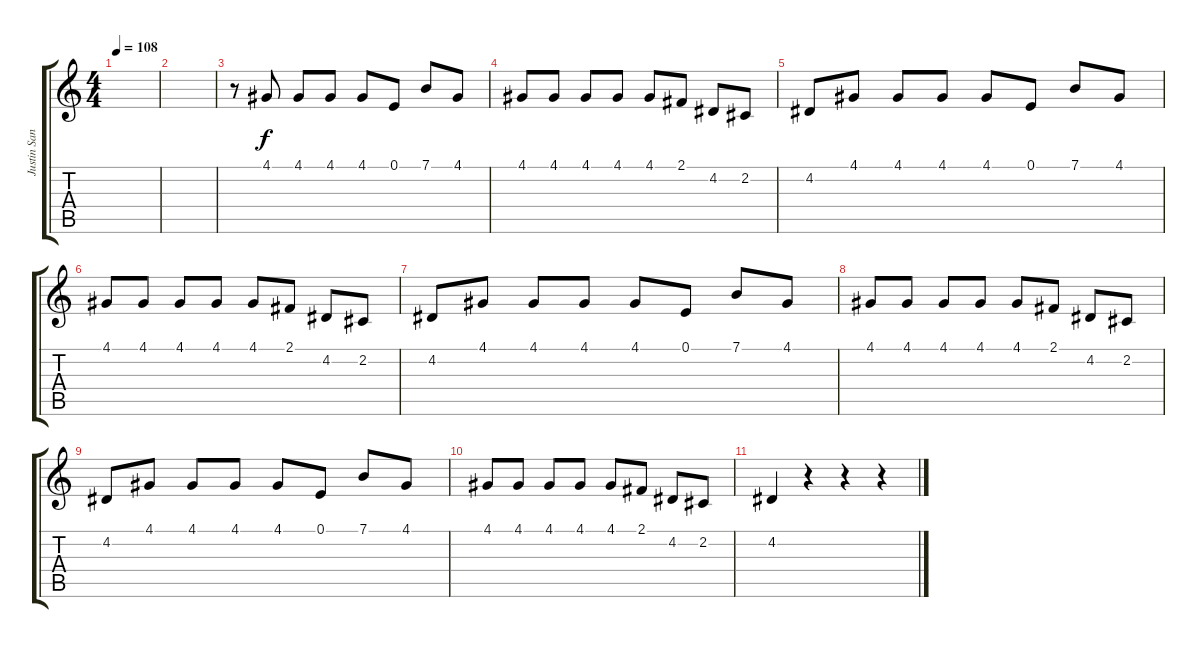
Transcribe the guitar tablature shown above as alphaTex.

\track ("Justin Sane Vocals" "Justin San") {instrument synthbrass2}
\staff {score tabs}
\tuning (E4 B3 G3 D3 A2 E2) {hide}
\ts (4 4)
\tempo 108
\clef g2
\ks c
|
|
r.8 4.1.8 4.1.8 4.1.8 4.1.8 0.1.8 7.1.8 4.1.8 |
4.1.8 4.1.8 4.1.8 4.1.8 4.1.8 2.1.8 4.2.8 2.2.8 |
4.2.8 4.1.8 4.1.8 4.1.8 4.1.8 0.1.8 7.1.8 4.1.8 |
4.1.8 4.1.8 4.1.8 4.1.8 4.1.8 2.1.8 4.2.8 2.2.8 |
4.2.8 4.1.8 4.1.8 4.1.8 4.1.8 0.1.8 7.1.8 4.1.8 |
4.1.8 4.1.8 4.1.8 4.1.8 4.1.8 2.1.8 4.2.8 2.2.8 |
4.2.8 4.1.8 4.1.8 4.1.8 4.1.8 0.1.8 7.1.8 4.1.8 |
4.1.8 4.1.8 4.1.8 4.1.8 4.1.8 2.1.8 4.2.8 2.2.8 |
4.2.4 r.4 r.4 r.4
